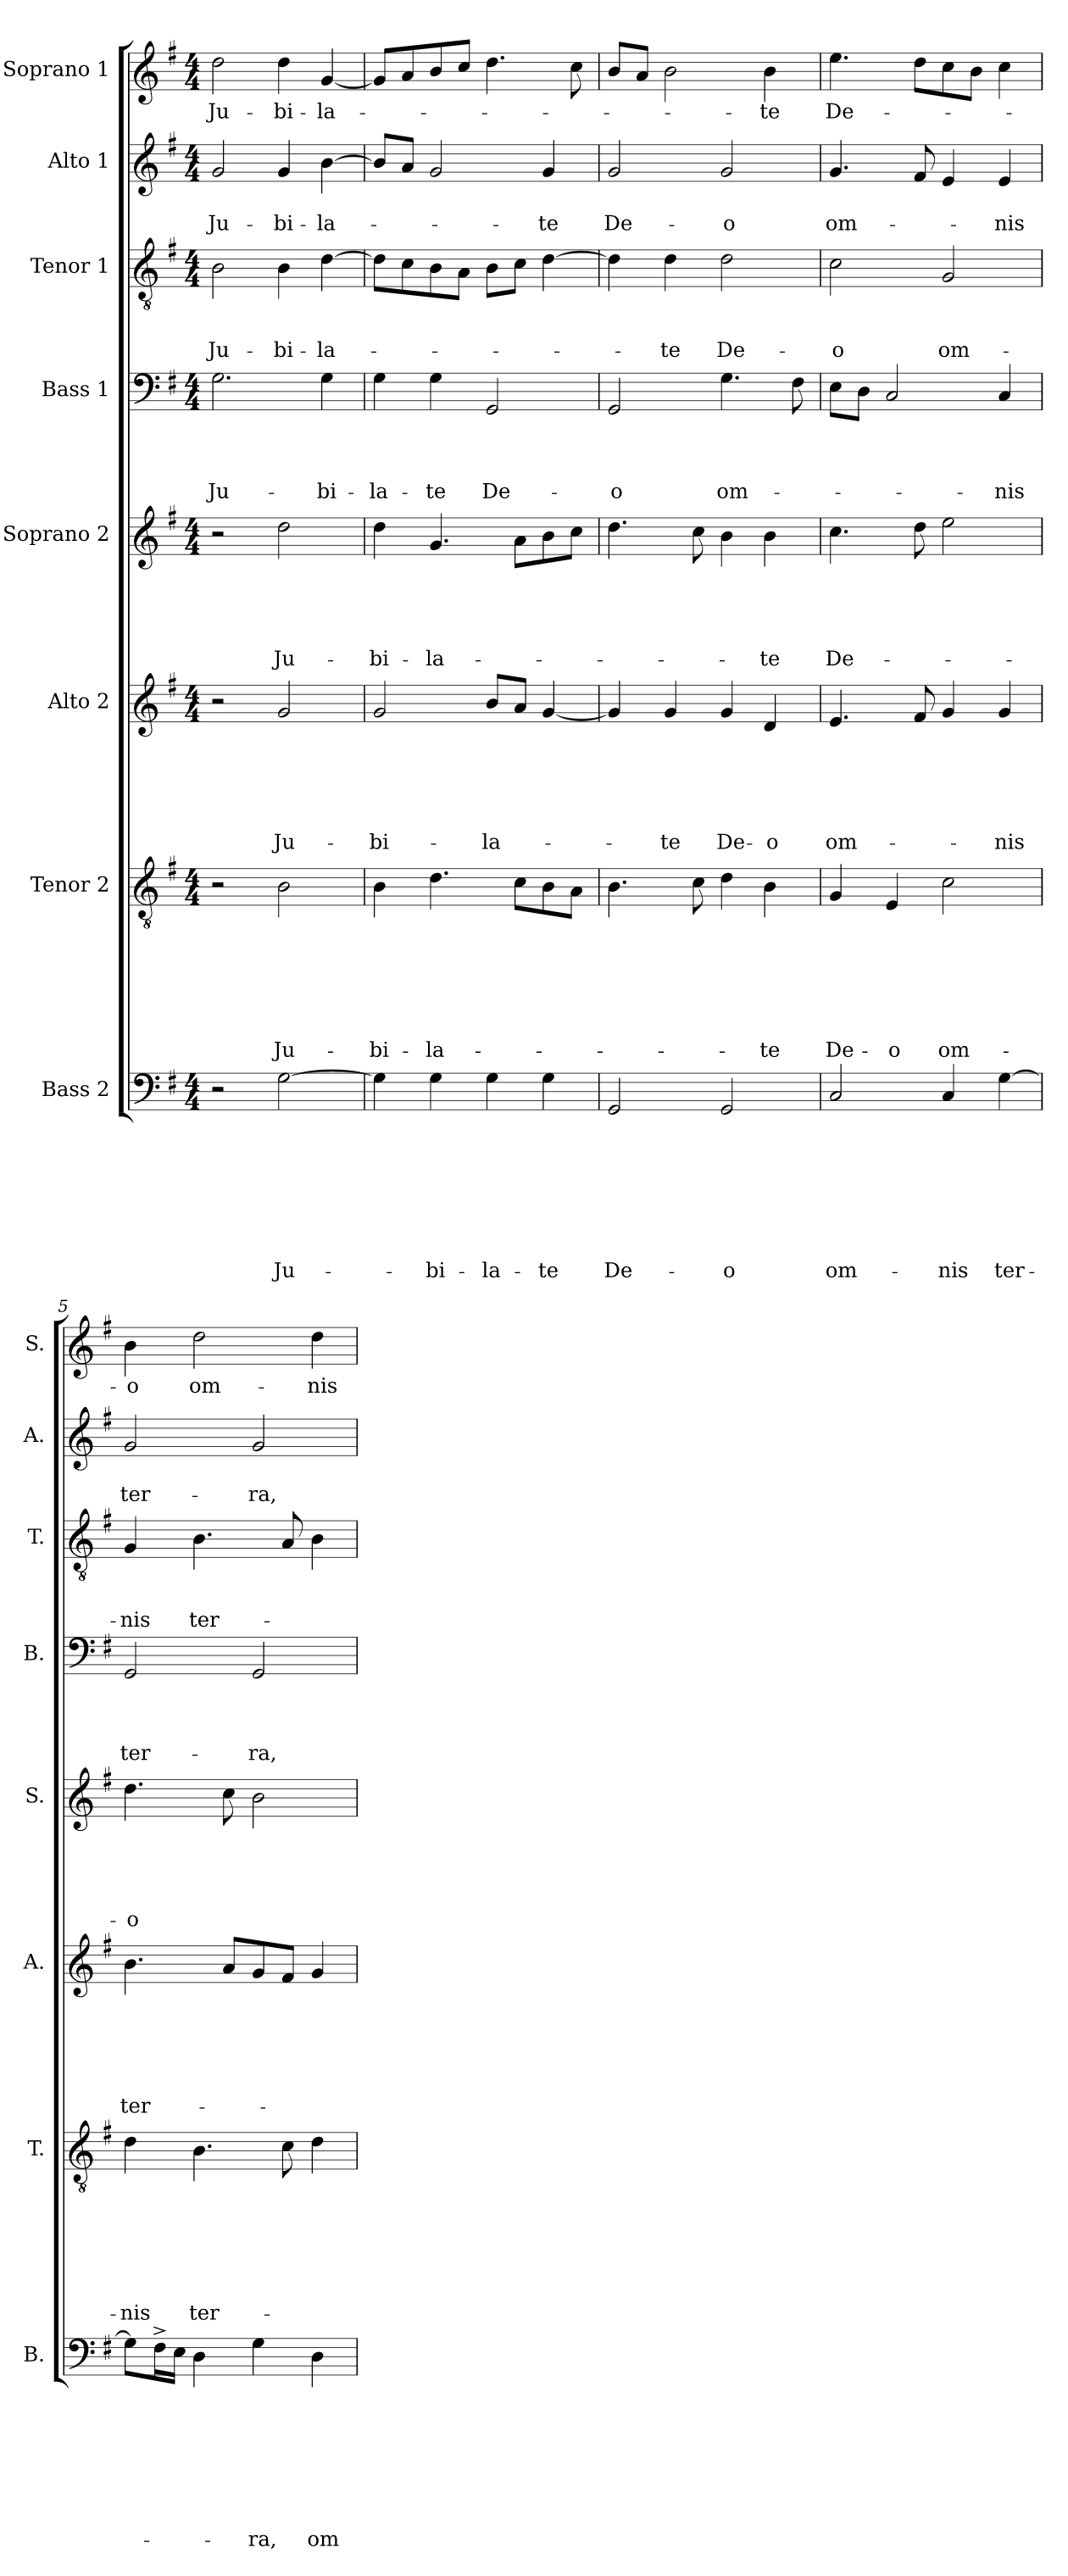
**kern	**text	**text	**text	**text	**text	**text	**text	**text	**kern	**text	**text	**text	**text	**text	**text	**text	**kern	**text	**text	**text	**text	**text	**text	**kern	**text	**text	**text	**text	**text	**kern	**text	**text	**text	**text	**kern	**text	**text	**text	**kern	**text	**text	**kern	**text
*part8	*part8	*part8	*part8	*part8	*part8	*part8	*part8	*part8	*part7	*part7	*part7	*part7	*part7	*part7	*part7	*part7	*part6	*part6	*part6	*part6	*part6	*part6	*part6	*part5	*part5	*part5	*part5	*part5	*part5	*part4	*part4	*part4	*part4	*part4	*part3	*part3	*part3	*part3	*part2	*part2	*part2	*part1	*part1
*staff8	*staff8	*staff8	*staff8	*staff8	*staff8	*staff8	*staff8	*staff8	*staff7	*staff7	*staff7	*staff7	*staff7	*staff7	*staff7	*staff7	*staff6	*staff6	*staff6	*staff6	*staff6	*staff6	*staff6	*staff5	*staff5	*staff5	*staff5	*staff5	*staff5	*staff4	*staff4	*staff4	*staff4	*staff4	*staff3	*staff3	*staff3	*staff3	*staff2	*staff2	*staff2	*staff1	*staff1
*I"Bass 2	*	*	*	*	*	*	*	*	*I"Tenor 2	*	*	*	*	*	*	*	*I"Alto 2	*	*	*	*	*	*	*I"Soprano 2	*	*	*	*	*	*I"Bass 1	*	*	*	*	*I"Tenor 1	*	*	*	*I"Alto 1	*	*	*I"Soprano 1	*
*I'B.	*	*	*	*	*	*	*	*	*I'T.	*	*	*	*	*	*	*	*I'A.	*	*	*	*	*	*	*I'S.	*	*	*	*	*	*I'B.	*	*	*	*	*I'T.	*	*	*	*I'A.	*	*	*I'S.	*
!!LO:PB:g=z
*clefF4	*	*	*	*	*	*	*	*	*clefGv2	*	*	*	*	*	*	*	*clefG2	*	*	*	*	*	*	*clefG2	*	*	*	*	*	*clefF4	*	*	*	*	*clefGv2	*	*	*	*clefG2	*	*	*clefG2	*
*k[f#]	*	*	*	*	*	*	*	*	*k[f#]	*	*	*	*	*	*	*	*k[f#]	*	*	*	*	*	*	*k[f#]	*	*	*	*	*	*k[f#]	*	*	*	*	*k[f#]	*	*	*	*k[f#]	*	*	*k[f#]	*
*G:	*	*	*	*	*	*	*	*	*G:	*	*	*	*	*	*	*	*G:	*	*	*	*	*	*	*G:	*	*	*	*	*	*G:	*	*	*	*	*G:	*	*	*	*G:	*	*	*G:	*
*M4/4	*	*	*	*	*	*	*	*	*M4/4	*	*	*	*	*	*	*	*M4/4	*	*	*	*	*	*	*M4/4	*	*	*	*	*	*M4/4	*	*	*	*	*M4/4	*	*	*	*M4/4	*	*	*M4/4	*
=1	=1	=1	=1	=1	=1	=1	=1	=1	=1	=1	=1	=1	=1	=1	=1	=1	=1	=1	=1	=1	=1	=1	=1	=1	=1	=1	=1	=1	=1	=1	=1	=1	=1	=1	=1	=1	=1	=1	=1	=1	=1	=1	=1
!	!	!	!	!	!	!	!	!	!	!	!	!	!	!	!	!	!	!	!	!	!	!	!	!	!	!	!	!	!	!	!	!	!	!LO:LY:b	!	!	!	!LO:LY:b	!	!	!LO:LY:b	!	!LO:LY:b
2r	.	.	.	.	.	.	.	.	2r	.	.	.	.	.	.	.	2r	.	.	.	.	.	.	2r	.	.	.	.	.	2.G\	.	.	.	Ju-	2B\	.	.	Ju-	2g/	.	Ju-	2dd\	Ju-
!	!	!	!	!	!	!	!	!LO:LY:b	!	!	!	!	!	!	!	!LO:LY:b	!	!	!	!	!	!	!LO:LY:b	!	!	!	!	!	!LO:LY:b	!	!	!	!	!	!	!	!	!LO:LY:b	!	!	!LO:LY:b	!	!LO:LY:b
[>2G\	.	.	.	.	.	.	.	Ju-	2B\	.	.	.	.	.	.	Ju-	2g/	.	.	.	.	.	Ju-	2dd\	.	.	.	.	Ju-	.	.	.	.	.	4B\	.	.	-bi-	4g/	.	-bi-	4dd\	-bi-
!	!	!	!	!	!	!	!	!	!	!	!	!	!	!	!	!	!	!	!	!	!	!	!	!	!	!	!	!	!	!	!	!	!	!LO:LY:b	!	!	!	!LO:LY:b	!	!	!LO:LY:b	!	!LO:LY:b
.	.	.	.	.	.	.	.	.	.	.	.	.	.	.	.	.	.	.	.	.	.	.	.	.	.	.	.	.	.	4G\	.	.	.	-bi-	[>4d\	.	.	-la-	[>4b\	.	-la-	[<4g/	-la-
=2	=2	=2	=2	=2	=2	=2	=2	=2	=2	=2	=2	=2	=2	=2	=2	=2	=2	=2	=2	=2	=2	=2	=2	=2	=2	=2	=2	=2	=2	=2	=2	=2	=2	=2	=2	=2	=2	=2	=2	=2	=2	=2	=2
!	!	!	!	!	!	!	!	!	!	!	!	!	!	!	!	!LO:LY:b	!	!	!	!	!	!	!LO:LY:b	!	!	!	!	!	!LO:LY:b	!	!	!	!	!LO:LY:b	!	!	!	!	!	!	!	!	!
4G\]	.	.	.	.	.	.	.	.	4B\	.	.	.	.	.	.	-bi-	2g/	.	.	.	.	.	-bi-	4dd\	.	.	.	.	-bi-	4G\	.	.	.	-la-	8d\L]	.	.	.	8b/L]	.	.	8g/L]	.
.	.	.	.	.	.	.	.	.	.	.	.	.	.	.	.	.	.	.	.	.	.	.	.	.	.	.	.	.	.	.	.	.	.	.	8c\	.	.	.	8a/J	.	.	8a/	.
!	!	!	!	!	!	!	!	!LO:LY:b	!	!	!	!	!	!	!	!LO:LY:b	!	!	!	!	!	!	!	!	!	!	!	!	!LO:LY:b	!	!	!	!	!LO:LY:b	!	!	!	!	!	!	!	!	!
4G\	.	.	.	.	.	.	.	-bi-	4.d\	.	.	.	.	.	.	-la-	.	.	.	.	.	.	.	4.g/	.	.	.	.	-la-	4G\	.	.	.	-te	8B\	.	.	.	2g/	.	.	8b/	.
.	.	.	.	.	.	.	.	.	.	.	.	.	.	.	.	.	.	.	.	.	.	.	.	.	.	.	.	.	.	.	.	.	.	.	8A\J	.	.	.	.	.	.	8cc/J	.
!	!	!	!	!	!	!	!	!LO:LY:b	!	!	!	!	!	!	!	!	!	!	!	!	!	!	!LO:LY:b	!	!	!	!	!	!	!	!	!	!	!LO:LY:b	!	!	!	!	!	!	!	!	!
4G\	.	.	.	.	.	.	.	-la-	.	.	.	.	.	.	.	.	8b/L	.	.	.	.	.	-la-	.	.	.	.	.	.	2GG/	.	.	.	De-	8B\L	.	.	.	.	.	.	4.dd\	.
.	.	.	.	.	.	.	.	.	8c\L	.	.	.	.	.	.	.	8a/J	.	.	.	.	.	.	8a\L	.	.	.	.	.	.	.	.	.	.	8c\J	.	.	.	.	.	.	.	.
!	!	!	!	!	!	!	!	!LO:LY:b	!	!	!	!	!	!	!	!	!	!	!	!	!	!	!	!	!	!	!	!	!	!	!	!	!	!	!	!	!	!	!	!	!LO:LY:b	!	!
4G\	.	.	.	.	.	.	.	-te	8B\	.	.	.	.	.	.	.	[<4g/	.	.	.	.	.	.	8b\	.	.	.	.	.	.	.	.	.	.	[>4d\	.	.	.	4g/	.	-te	.	.
.	.	.	.	.	.	.	.	.	8A\J	.	.	.	.	.	.	.	.	.	.	.	.	.	.	8cc\J	.	.	.	.	.	.	.	.	.	.	.	.	.	.	.	.	.	8cc\	.
=3	=3	=3	=3	=3	=3	=3	=3	=3	=3	=3	=3	=3	=3	=3	=3	=3	=3	=3	=3	=3	=3	=3	=3	=3	=3	=3	=3	=3	=3	=3	=3	=3	=3	=3	=3	=3	=3	=3	=3	=3	=3	=3	=3
!	!	!	!	!	!	!	!	!LO:LY:b	!	!	!	!	!	!	!	!	!	!	!	!	!	!	!	!	!	!	!	!	!	!	!	!	!	!LO:LY:b	!	!	!	!	!	!	!LO:LY:b	!	!
2GG/	.	.	.	.	.	.	.	De-	4.B\	.	.	.	.	.	.	.	4g/]	.	.	.	.	.	.	4.dd\	.	.	.	.	.	2GG/	.	.	.	-o	4d\]	.	.	.	2g/	.	De-	8b/L	.
.	.	.	.	.	.	.	.	.	.	.	.	.	.	.	.	.	.	.	.	.	.	.	.	.	.	.	.	.	.	.	.	.	.	.	.	.	.	.	.	.	.	8a/J	.
!	!	!	!	!	!	!	!	!	!	!	!	!	!	!	!	!	!	!	!	!	!	!	!LO:LY:b	!	!	!	!	!	!	!	!	!	!	!	!	!	!	!LO:LY:b	!	!	!	!	!
.	.	.	.	.	.	.	.	.	.	.	.	.	.	.	.	.	4g/	.	.	.	.	.	-te	.	.	.	.	.	.	.	.	.	.	.	4d\	.	.	-te	.	.	.	2b\	.
.	.	.	.	.	.	.	.	.	8c\	.	.	.	.	.	.	.	.	.	.	.	.	.	.	8cc\	.	.	.	.	.	.	.	.	.	.	.	.	.	.	.	.	.	.	.
!	!	!	!	!	!	!	!	!LO:LY:b	!	!	!	!	!	!	!	!	!	!	!	!	!	!	!LO:LY:b	!	!	!	!	!	!	!	!	!	!	!LO:LY:b	!	!	!	!LO:LY:b	!	!	!LO:LY:b	!	!
2GG/	.	.	.	.	.	.	.	-o	4d\	.	.	.	.	.	.	.	4g/	.	.	.	.	.	De-	4b\	.	.	.	.	.	4.G\	.	.	.	om-	2d\	.	.	De-	2g/	.	-o	.	.
!	!	!	!	!	!	!	!	!	!	!	!	!	!	!	!	!LO:LY:b	!	!	!	!	!	!	!LO:LY:b	!	!	!	!	!	!LO:LY:b	!	!	!	!	!	!	!	!	!	!	!	!	!	!LO:LY:b
.	.	.	.	.	.	.	.	.	4B\	.	.	.	.	.	.	-te	4d/	.	.	.	.	.	-o	4b\	.	.	.	.	-te	.	.	.	.	.	.	.	.	.	.	.	.	4b\	-te
.	.	.	.	.	.	.	.	.	.	.	.	.	.	.	.	.	.	.	.	.	.	.	.	.	.	.	.	.	.	8F#\	.	.	.	.	.	.	.	.	.	.	.	.	.
=4	=4	=4	=4	=4	=4	=4	=4	=4	=4	=4	=4	=4	=4	=4	=4	=4	=4	=4	=4	=4	=4	=4	=4	=4	=4	=4	=4	=4	=4	=4	=4	=4	=4	=4	=4	=4	=4	=4	=4	=4	=4	=4	=4
!	!	!	!	!	!	!	!	!LO:LY:b	!	!	!	!	!	!	!	!LO:LY:b	!	!	!	!	!	!	!LO:LY:b	!	!	!	!	!	!LO:LY:b	!	!	!	!	!	!	!	!	!LO:LY:b	!	!	!LO:LY:b	!	!LO:LY:b
2C/	.	.	.	.	.	.	.	om-	4G/	.	.	.	.	.	.	De-	4.e/	.	.	.	.	.	om-	4.cc\	.	.	.	.	De-	8E\L	.	.	.	.	2c\	.	.	-o	4.g/	.	om-	4.ee\	De-
.	.	.	.	.	.	.	.	.	.	.	.	.	.	.	.	.	.	.	.	.	.	.	.	.	.	.	.	.	.	8D\J	.	.	.	.	.	.	.	.	.	.	.	.	.
!	!	!	!	!	!	!	!	!	!	!	!	!	!	!	!	!LO:LY:b	!	!	!	!	!	!	!	!	!	!	!	!	!	!	!	!	!	!	!	!	!	!	!	!	!	!	!
.	.	.	.	.	.	.	.	.	4E/	.	.	.	.	.	.	-o	.	.	.	.	.	.	.	.	.	.	.	.	.	2C/	.	.	.	.	.	.	.	.	.	.	.	.	.
.	.	.	.	.	.	.	.	.	.	.	.	.	.	.	.	.	8f#/	.	.	.	.	.	.	8dd\	.	.	.	.	.	.	.	.	.	.	.	.	.	.	8f#/	.	.	8dd\L	.
!	!	!	!	!	!	!	!	!LO:LY:b	!	!	!	!	!	!	!	!LO:LY:b	!	!	!	!	!	!	!	!	!	!	!	!	!	!	!	!	!	!	!	!	!	!LO:LY:b	!	!	!	!	!
4C/	.	.	.	.	.	.	.	-nis	2c\	.	.	.	.	.	.	om-	4g/	.	.	.	.	.	.	2ee\	.	.	.	.	.	.	.	.	.	.	2G/	.	.	om-	4e/	.	.	8cc\	.
.	.	.	.	.	.	.	.	.	.	.	.	.	.	.	.	.	.	.	.	.	.	.	.	.	.	.	.	.	.	.	.	.	.	.	.	.	.	.	.	.	.	8b\J	.
!	!	!	!	!	!	!	!	!LO:LY:b	!	!	!	!	!	!	!	!	!	!	!	!	!	!	!LO:LY:b	!	!	!	!	!	!	!	!	!	!	!LO:LY:b	!	!	!	!	!	!	!LO:LY:b	!	!
[>4G\	.	.	.	.	.	.	.	ter-	.	.	.	.	.	.	.	.	4g/	.	.	.	.	.	-nis	.	.	.	.	.	.	4C/	.	.	.	-nis	.	.	.	.	4e/	.	-nis	4cc\	.
=5	=5	=5	=5	=5	=5	=5	=5	=5	=5	=5	=5	=5	=5	=5	=5	=5	=5	=5	=5	=5	=5	=5	=5	=5	=5	=5	=5	=5	=5	=5	=5	=5	=5	=5	=5	=5	=5	=5	=5	=5	=5	=5	=5
!	!	!	!	!	!	!	!	!	!	!	!	!	!	!	!	!LO:LY:b	!	!	!	!	!	!	!LO:LY:b	!	!	!	!	!	!LO:LY:b	!	!	!	!	!LO:LY:b	!	!	!	!LO:LY:b	!	!	!LO:LY:b	!	!LO:LY:b
8G\L]	.	.	.	.	.	.	.	.	4d\	.	.	.	.	.	.	-nis	4.b\	.	.	.	.	.	ter-	4.dd\	.	.	.	.	-o	2GG/	.	.	.	ter-	4G/	.	.	-nis	2g/	.	ter-	4b\	-o
16F#^>\L	.	.	.	.	.	.	.	.	.	.	.	.	.	.	.	.	.	.	.	.	.	.	.	.	.	.	.	.	.	.	.	.	.	.	.	.	.	.	.	.	.	.	.
16E\JJ	.	.	.	.	.	.	.	.	.	.	.	.	.	.	.	.	.	.	.	.	.	.	.	.	.	.	.	.	.	.	.	.	.	.	.	.	.	.	.	.	.	.	.
!	!	!	!	!	!	!	!	!	!	!	!	!	!	!	!	!LO:LY:b	!	!	!	!	!	!	!	!	!	!	!	!	!	!	!	!	!	!	!	!	!	!LO:LY:b	!	!	!	!	!LO:LY:b
4D\	.	.	.	.	.	.	.	.	4.B\	.	.	.	.	.	.	ter-	.	.	.	.	.	.	.	.	.	.	.	.	.	.	.	.	.	.	4.B\	.	.	ter-	.	.	.	2dd\	om-
.	.	.	.	.	.	.	.	.	.	.	.	.	.	.	.	.	8a/L	.	.	.	.	.	.	8cc\	.	.	.	.	.	.	.	.	.	.	.	.	.	.	.	.	.	.	.
!	!	!	!	!	!	!	!	!LO:LY:b	!	!	!	!	!	!	!	!	!	!	!	!	!	!	!	!	!	!	!	!	!	!	!	!	!	!LO:LY:b	!	!	!	!	!	!	!LO:LY:b	!	!
4G\	.	.	.	.	.	.	.	-ra,	.	.	.	.	.	.	.	.	8g/	.	.	.	.	.	.	2b\	.	.	.	.	.	2GG/	.	.	.	-ra,	.	.	.	.	2g/	.	-ra,	.	.
.	.	.	.	.	.	.	.	.	8c\	.	.	.	.	.	.	.	8f#/J	.	.	.	.	.	.	.	.	.	.	.	.	.	.	.	.	.	8A/	.	.	.	.	.	.	.	.
!	!	!	!	!	!	!	!	!LO:LY:b	!	!	!	!	!	!	!	!	!	!	!	!	!	!	!	!	!	!	!	!	!	!	!	!	!	!	!	!	!	!	!	!	!	!	!LO:LY:b
4D\	.	.	.	.	.	.	.	om-	4d\	.	.	.	.	.	.	.	4g/	.	.	.	.	.	.	.	.	.	.	.	.	.	.	.	.	.	4B\	.	.	.	.	.	.	4dd\	-nis
=	=	=	=	=	=	=	=	=	=	=	=	=	=	=	=	=	=	=	=	=	=	=	=	=	=	=	=	=	=	=	=	=	=	=	=	=	=	=	=	=	=	=	=
*-	*-	*-	*-	*-	*-	*-	*-	*-	*-	*-	*-	*-	*-	*-	*-	*-	*-	*-	*-	*-	*-	*-	*-	*-	*-	*-	*-	*-	*-	*-	*-	*-	*-	*-	*-	*-	*-	*-	*-	*-	*-	*-	*-
